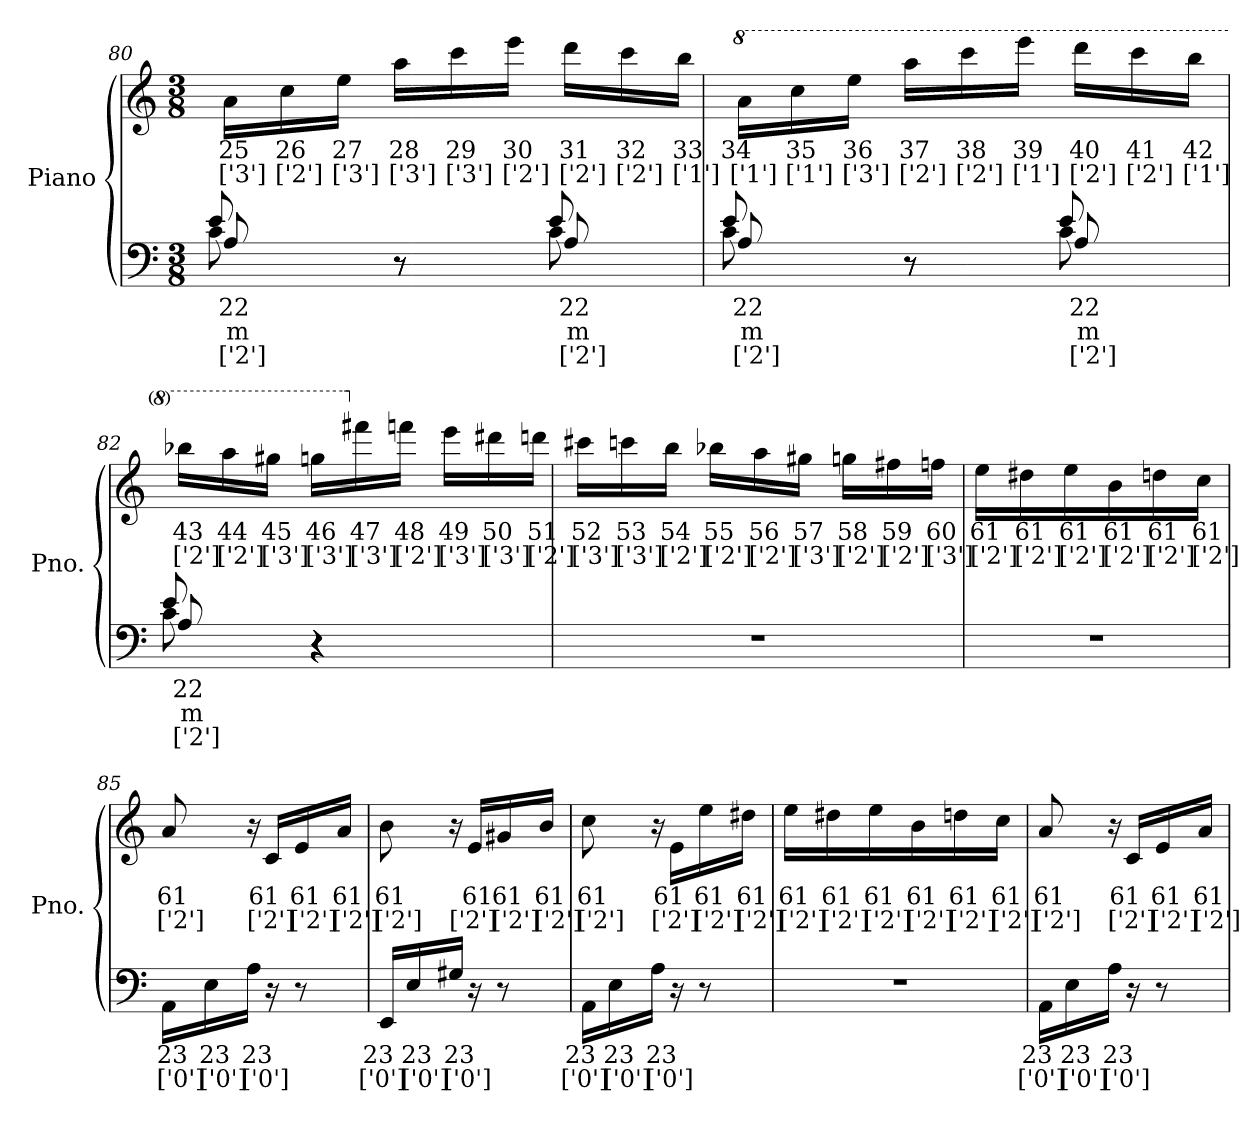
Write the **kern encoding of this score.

**kern	**text	**text	**text	**kern	**text	**text
*part1	*part1	*part1	*part1	*part1	*part1	*part1
*staff2	*staff2	*staff2	*staff2	*staff1	*staff1	*staff1
*I"Piano	*	*	*	*	*	*
*I'Pno.	*	*	*	*	*	*
*clefF4	*	*	*	*clefG2	*	*
*k[]	*	*	*	*k[]	*	*
*M3/8	*	*	*	*M3/8	*	*
=80	=80	=80	=80	=80	=80	=80
*^	*	*	*	*	*	*
*	*^	*	*	*	*	*	*
*	*	*	*	*	*	*Xtuplet	*	*
8Ai	8cj	8eZ	22	m	['2']	24aV\LL	25	['3']
.	.	.	.	.	.	24ccN\	26	['2']
.	.	.	.	.	.	24eeV\JJ	27	['3']
8r	8r	8r	.	.	.	24aaV\LL	28	['3']
.	.	.	.	.	.	24cccV\	29	['3']
.	.	.	.	.	.	24eeeN\JJ	30	['2']
8Ai	8cj	8eZ	22	m	['2']	24dddN\LL	31	['2']
.	.	.	.	.	.	24cccN\	32	['2']
.	.	.	.	.	.	24bbl\JJ	33	['1']
=81	=81	=81	=81	=81	=81	=81	=81	=81
*	*	*	*	*	*	*8va	*	*
8Ai	8cj	8eZ	22	m	['2']	24aal\LL	34	['1']
.	.	.	.	.	.	24cccl\	35	['1']
.	.	.	.	.	.	24eeeV\JJ	36	['3']
8r	8r	8r	.	.	.	24aaaN\LL	37	['2']
.	.	.	.	.	.	24ccccN\	38	['2']
.	.	.	.	.	.	24eeeel\JJ	39	['1']
8Ai	8cj	8eZ	22	m	['2']	24ddddN\LL	40	['2']
.	.	.	.	.	.	24ccccN\	41	['2']
.	.	.	.	.	.	24bbbl\JJ	42	['1']
=82	=82	=82	=82	=82	=82	=82	=82	=82
8Ai	8cj	8eZ	22	m	['2']	24bbb-XN\LL	43	['2']
.	.	.	.	.	.	24aaaN\	44	['2']
.	.	.	.	.	.	24ggg#XV\JJ	45	['3']
4r	4r	4r	.	.	.	24gggnV\LL	46	['3']
*	*	*	*	*	*	*X8va	*	*
.	.	.	.	.	.	24fff#XV\	47	['3']
.	.	.	.	.	.	24fffnN\JJ	48	['2']
.	.	.	.	.	.	24eeeV\LL	49	['3']
.	.	.	.	.	.	24ddd#XV\	50	['3']
.	.	.	.	.	.	24dddnN\JJ	51	['2']
*v	*v	*v	*	*	*	*	*	*
!!LO:LB:g=z
=83	=83	=83	=83	=83	=83	=83
4.r	.	.	.	24ccc#XV\LL	52	['3']
.	.	.	.	24cccnV\	53	['3']
.	.	.	.	24bbN\JJ	54	['2']
.	.	.	.	24bb-XN\LL	55	['2']
.	.	.	.	24aaN\	56	['2']
.	.	.	.	24gg#XV\JJ	57	['3']
.	.	.	.	24ggnN\LL	58	['2']
.	.	.	.	24ff#XN\	59	['2']
.	.	.	.	24ffnV\JJ	60	['3']
=84	=84	=84	=84	=84	=84	=84
4.r	.	.	.	16eeN\LL	61	['2']
.	.	.	.	16dd#XN\	61	['2']
.	.	.	.	16eeN\	61	['2']
.	.	.	.	16bN\	61	['2']
.	.	.	.	16ddnN\	61	['2']
.	.	.	.	16ccN\JJ	61	['2']
=85	=85	=85	=85	=85	=85	=85
16AAi\LL	23	['0']	.	8aN/	61	['2']
16Ei\	23	['0']	.	.	.	.
16Ai\JJ	23	['0']	.	16r	.	.
16r	.	.	.	16cN/LL	61	['2']
8r	.	.	.	16eN/	61	['2']
.	.	.	.	16aN/JJ	61	['2']
=86	=86	=86	=86	=86	=86	=86
16EEi/LL	23	['0']	.	8bN\	61	['2']
16Ei/	23	['0']	.	.	.	.
16G#Xi/JJ	23	['0']	.	16r	.	.
16r	.	.	.	16eN/LL	61	['2']
8r	.	.	.	16g#XN/	61	['2']
.	.	.	.	16bN/JJ	61	['2']
=87	=87	=87	=87	=87	=87	=87
16AAi\LL	23	['0']	.	8ccN\	61	['2']
16Ei\	23	['0']	.	.	.	.
16Ai\JJ	23	['0']	.	16r	.	.
16r	.	.	.	16eN\LL	61	['2']
8r	.	.	.	16eeN\	61	['2']
.	.	.	.	16dd#XN\JJ	61	['2']
!!LO:LB:g=z
=88	=88	=88	=88	=88	=88	=88
4.r	.	.	.	16eeN\LL	61	['2']
.	.	.	.	16dd#XN\	61	['2']
.	.	.	.	16eeN\	61	['2']
.	.	.	.	16bN\	61	['2']
.	.	.	.	16ddnN\	61	['2']
.	.	.	.	16ccN\JJ	61	['2']
=89	=89	=89	=89	=89	=89	=89
16AAi\LL	23	['0']	.	8aN/	61	['2']
16Ei\	23	['0']	.	.	.	.
16Ai\JJ	23	['0']	.	16r	.	.
16r	.	.	.	16cN/LL	61	['2']
8r	.	.	.	16eN/	61	['2']
.	.	.	.	16aN/JJ	61	['2']
=	=	=	=	=	=	=
*-	*-	*-	*-	*-	*-	*-
